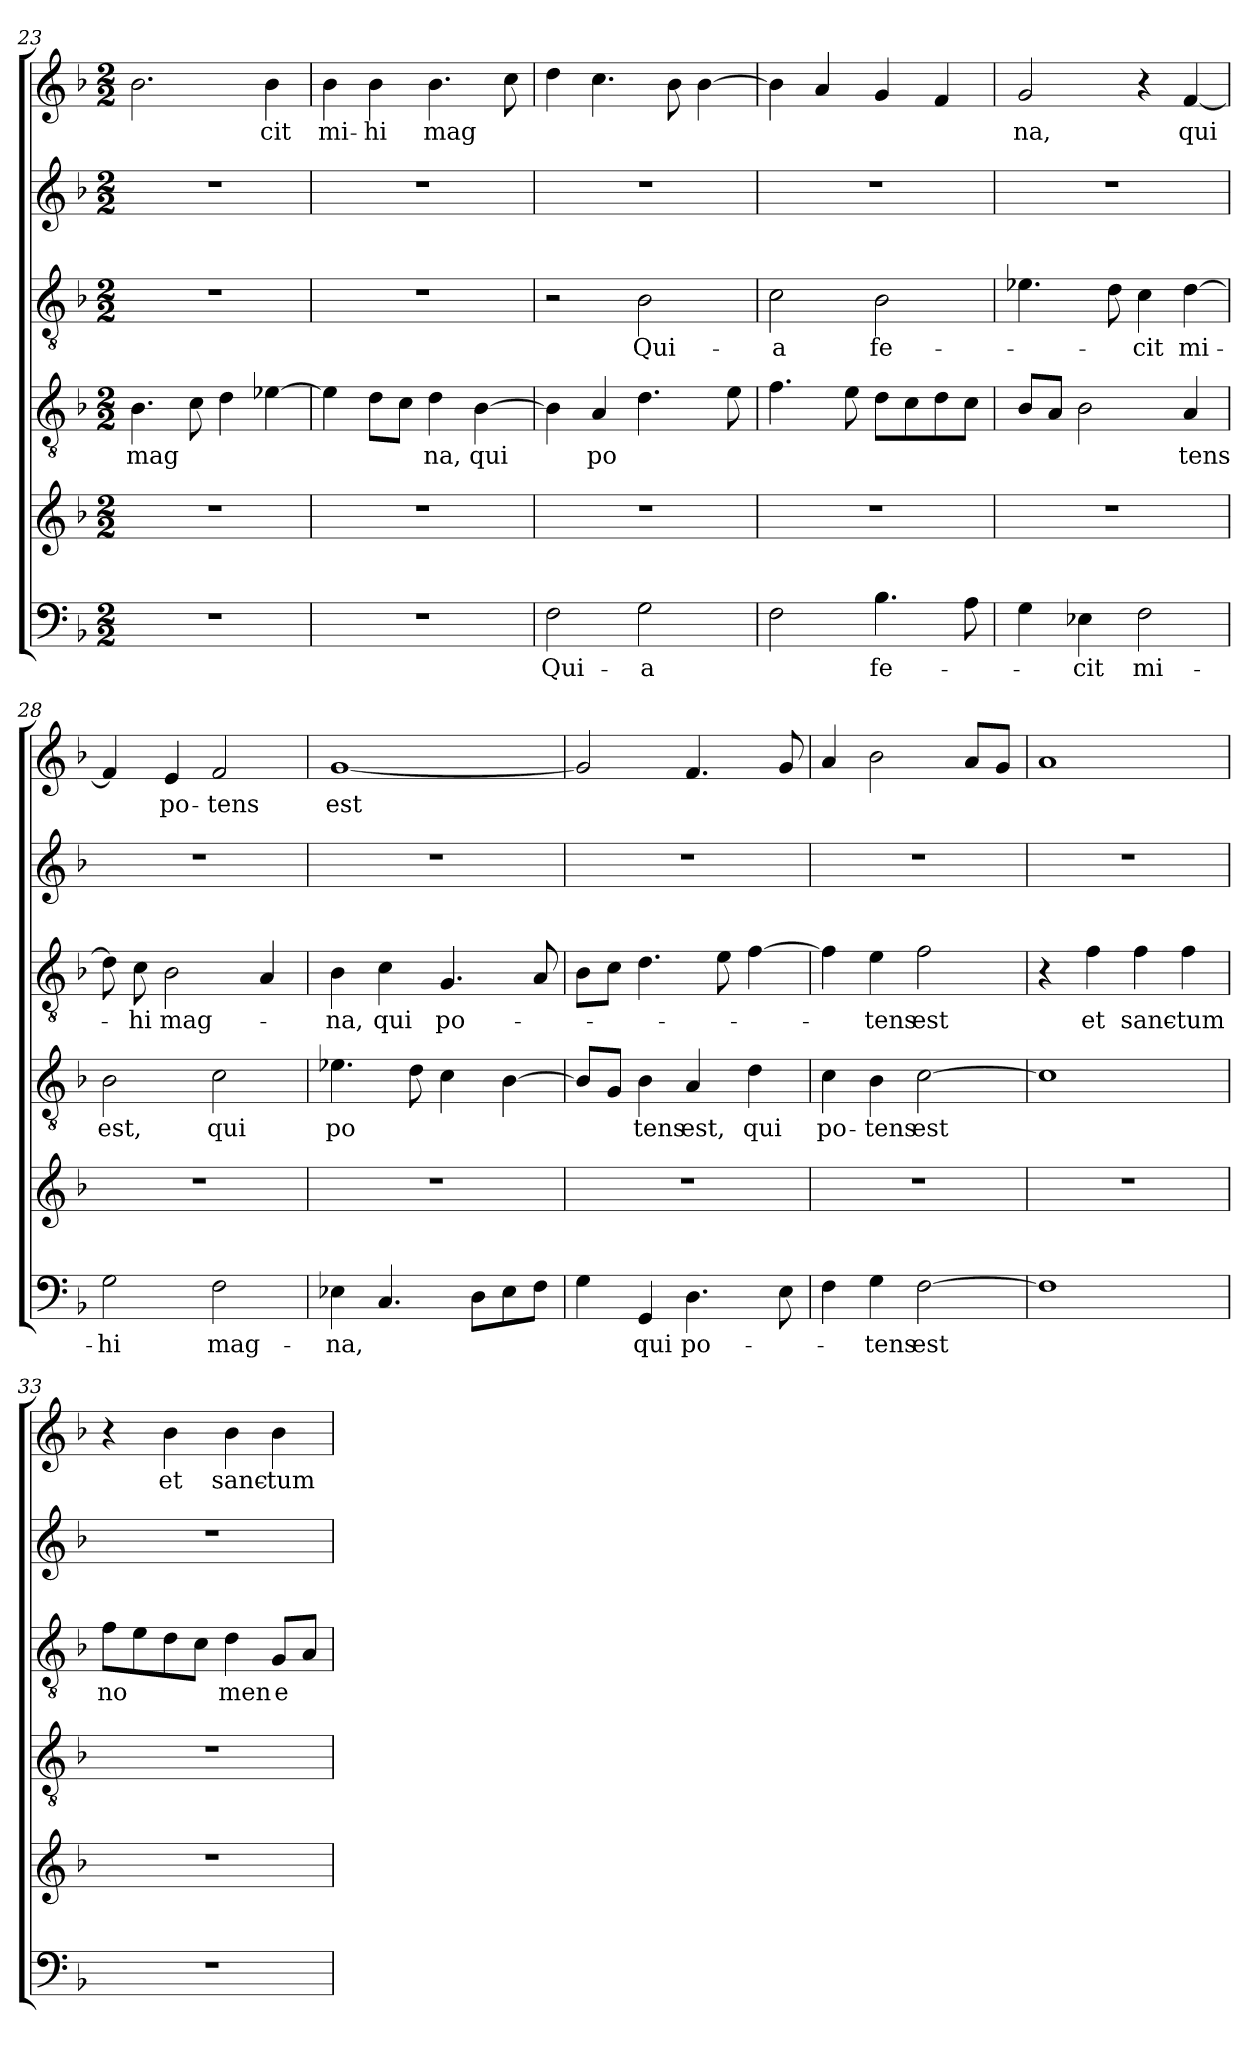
**kern	**text	**kern	**kern	**text	**kern	**text	**kern	**kern	**text
*part6	*part6	*part5	*part4	*part4	*part3	*part3	*part2	*part1	*part1
*staff6	*staff6	*staff5	*staff4	*staff4	*staff3	*staff3	*staff2	*staff1	*staff1
!!LO:LB:g=z
*clefF4	*	*clefG2	*clefGv2	*	*clefGv2	*	*clefG2	*clefG2	*
*k[b-]	*	*k[b-]	*k[b-]	*	*k[b-]	*	*k[b-]	*k[b-]	*
*F:	*	*F:	*F:	*	*F:	*	*F:	*F:	*
*M2/2	*	*M2/2	*M2/2	*	*M2/2	*	*M2/2	*M2/2	*
=23	=23	=23	=23	=23	=23	=23	=23	=23	=23
!	!	!	!	!LO:LY:b	!	!	!	!	!LO:LY:b
1r	.	1r	4.B-\	mag	1r	.	1r	2.b-\	-­
.	.	.	8c\	.	.	.	.	.	.
.	.	.	4d\	.	.	.	.	.	.
!	!	!	!	!	!	!	!	!	!LO:LY:b
.	.	.	[4e-\	.	.	.	.	4b-\	cit
=24	=24	=24	=24	=24	=24	=24	=24	=24	=24
!	!	!	!	!	!	!	!	!	!LO:LY:b
1r	.	1r	4e-\]	.	1r	.	1r	4b-\	mi-
!	!	!	!	!	!	!	!	!	!LO:LY:b
.	.	.	8d\L	.	.	.	.	4b-\	-hi
.	.	.	8c\J	.	.	.	.	.	.
!	!	!	!	!LO:LY:b	!	!	!	!	!LO:LY:b
.	.	.	4d\	na,	.	.	.	4.b-\	mag
!	!	!	!	!LO:LY:b	!	!	!	!	!
.	.	.	[4B-\	qui	.	.	.	.	.
.	.	.	.	.	.	.	.	8cc\	.
=25	=25	=25	=25	=25	=25	=25	=25	=25	=25
!	!LO:LY:b	!	!	!	!	!	!	!	!
2F\	Qui-	1r	4B-\]	.	2r	.	1r	4dd\	.
!	!	!	!	!LO:LY:b	!	!	!	!	!
.	.	.	4A/	po	.	.	.	4.cc\	.
!	!LO:LY:b	!	!	!	!	!LO:LY:b	!	!	!
2G\	-a	.	4.d\	.	2B-\	Qui-	.	.	.
.	.	.	.	.	.	.	.	8b-\	.
.	.	.	.	.	.	.	.	[4b-\	.
.	.	.	8e\	.	.	.	.	.	.
=26	=26	=26	=26	=26	=26	=26	=26	=26	=26
!	!	!	!	!	!	!LO:LY:b	!	!	!
2F\	.	1r	4.f\	.	2c\	-a	1r	4b-\]	.
.	.	.	.	.	.	.	.	4a/	.
.	.	.	8e\	.	.	.	.	.	.
!	!LO:LY:b	!	!	!	!	!LO:LY:b	!	!	!
4.B-\	fe-	.	8d\L	.	2B-\	fe-	.	4g/	.
.	.	.	8c\	.	.	.	.	.	.
.	.	.	8d\	.	.	.	.	4f/	.
8A\	.	.	8c\J	.	.	.	.	.	.
=27	=27	=27	=27	=27	=27	=27	=27	=27	=27
!	!	!	!	!	!	!	!	!	!LO:LY:b
4G\	.	1r	8B-/L	.	4.e-\	.	1r	2g/	na,
.	.	.	8A/J	.	.	.	.	.	.
!	!LO:LY:b	!	!	!	!	!	!	!	!
4E-X\	-cit	.	2B-\	.	.	.	.	.	.
.	.	.	.	.	8d\	.	.	.	.
!	!LO:LY:b	!	!	!	!	!LO:LY:b	!	!	!
2F\	mi-	.	.	.	4c\	-cit	.	4r	.
!	!	!	!	!LO:LY:b	!	!LO:LY:b	!	!	!LO:LY:b
.	.	.	4A/	tens	[4d\	mi-	.	[4f/	qui
!!LO:LB:g=z
=28	=28	=28	=28	=28	=28	=28	=28	=28	=28
!	!LO:LY:b	!	!	!LO:LY:b	!	!	!	!	!
2G\	-­hi	1r	2B-\	est,	8d\]	.	1r	4f/]	.
!	!	!	!	!	!	!LO:LY:b	!	!	!
.	.	.	.	.	8c\	-hi	.	.	.
!	!	!	!	!	!	!LO:LY:b	!	!	!LO:LY:b
.	.	.	.	.	2B-\	mag-	.	4e/	po-
!	!LO:LY:b	!	!	!LO:LY:b	!	!	!	!	!LO:LY:b
2F\	mag-	.	2c\	qui	.	.	.	2f/	-tens
.	.	.	.	.	4A/	.	.	.	.
=29	=29	=29	=29	=29	=29	=29	=29	=29	=29
!	!LO:LY:b	!	!	!LO:LY:b	!	!LO:LY:b	!	!	!LO:LY:b
4E-X\	-na,	1r	4.e-X\	po	4B-\	-na,	1r	[1g	est
!	!	!	!	!	!	!LO:LY:b	!	!	!
4.C/	.	.	.	.	4c\	qui	.	.	.
.	.	.	8d\	.	.	.	.	.	.
!	!	!	!	!	!	!LO:LY:b	!	!	!
.	.	.	4c\	.	4.G/	po-	.	.	.
8D\L	.	.	.	.	.	.	.	.	.
8E-\	.	.	[4B-\	.	.	.	.	.	.
8F\J	.	.	.	.	8A/	.	.	.	.
=30	=30	=30	=30	=30	=30	=30	=30	=30	=30
4G\	.	1r	8B-/L]	.	8B-\L	.	1r	2g/]	.
.	.	.	8G/J	.	8c\J	.	.	.	.
!	!LO:LY:b	!	!	!LO:LY:b	!	!	!	!	!
4GG/	qui	.	4B-\	tens	4.d\	.	.	.	.
!	!LO:LY:b	!	!	!LO:LY:b	!	!	!	!	!
4.D\	po-	.	4A/	est,	.	.	.	4.f/	.
.	.	.	.	.	8e\	.	.	.	.
!	!	!	!	!LO:LY:b	!	!	!	!	!
.	.	.	4d\	qui	[4f\	.	.	.	.
8E\	.	.	.	.	.	.	.	8g/	.
=31	=31	=31	=31	=31	=31	=31	=31	=31	=31
!	!	!	!	!LO:LY:b	!	!	!	!	!
4F\	.	1r	4c\	po-	4f\]	.	1r	4a/	.
!	!LO:LY:b	!	!	!LO:LY:b	!	!LO:LY:b	!	!	!
4G\	-tens	.	4B-\	-tens	4e\	-tens	.	2b-\	.
!	!LO:LY:b	!	!	!LO:LY:b	!	!LO:LY:b	!	!	!
[2F\	est	.	[2c\	est	2f\	est	.	.	.
.	.	.	.	.	.	.	.	8a/L	.
.	.	.	.	.	.	.	.	8g/J	.
=32	=32	=32	=32	=32	=32	=32	=32	=32	=32
1F]	.	1r	1c]	.	4r	.	1r	1a	.
!	!	!	!	!	!	!LO:LY:b	!	!	!
.	.	.	.	.	4f\	et	.	.	.
!	!	!	!	!	!	!LO:LY:b	!	!	!
.	.	.	.	.	4f\	sanc-	.	.	.
!	!	!	!	!	!	!LO:LY:b	!	!	!
.	.	.	.	.	4f\	-tum	.	.	.
!!LO:LB:g=z
=33	=33	=33	=33	=33	=33	=33	=33	=33	=33
!	!	!	!	!	!	!LO:LY:b	!	!	!
1r	.	1r	1r	.	8f\L	no	1r	4r	.
.	.	.	.	.	8e\	.	.	.	.
!	!	!	!	!	!	!	!	!	!LO:LY:b
.	.	.	.	.	8d\	.	.	4b-\	et
.	.	.	.	.	8c\J	.	.	.	.
!	!	!	!	!	!	!LO:LY:b	!	!	!LO:LY:b
.	.	.	.	.	4d\	men	.	4b-\	sanc-
!	!	!	!	!	!	!LO:LY:b	!	!	!LO:LY:b
.	.	.	.	.	8G/L	e	.	4b-\	-tum
.	.	.	.	.	8A/J	.	.	.	.
=	=	=	=	=	=	=	=	=	=
*-	*-	*-	*-	*-	*-	*-	*-	*-	*-
